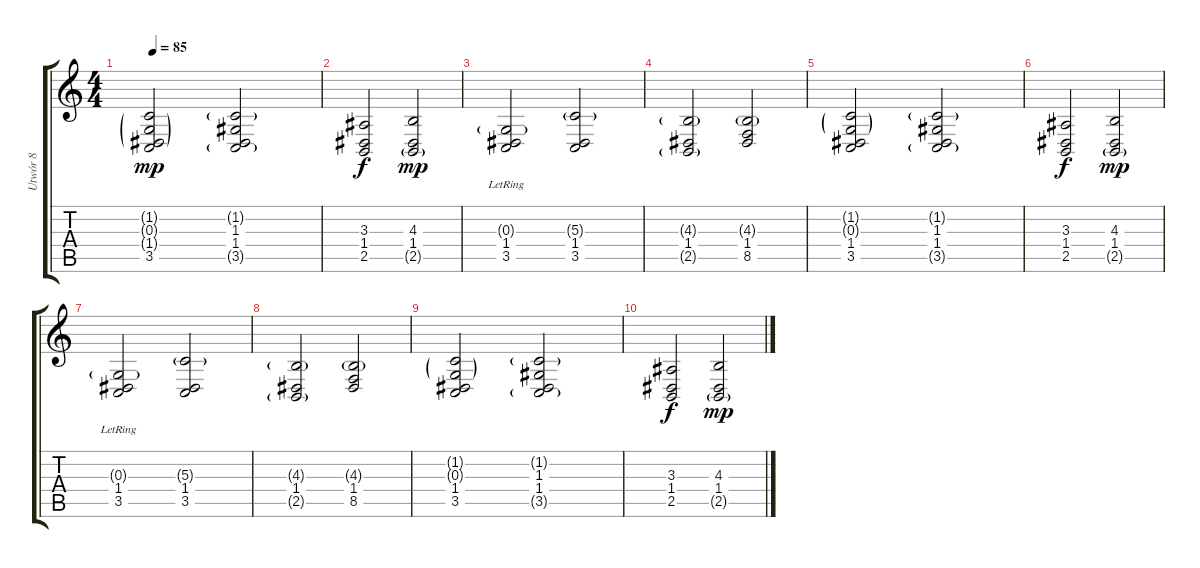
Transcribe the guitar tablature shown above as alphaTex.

\track ("Utwór 8" "Utwór 8") {instrument tuba}
\staff {score tabs}
\tuning (E4 B3 G3 D3 A2 E2) {hide}
\ts (4 4)
\tempo 85
\clef g2
\ks c
(1.2{g} 0.3{g} 1.4{g} 3.5).2{dy mp} (1.2{g} 1.3 1.4 3.5{g}).2 |
(3.3 1.4 2.5).2{dy f} (4.3 1.4 2.5{g}).2{dy mp} |
(0.3{g lr} 1.4 3.5).2 (5.3{g} 1.4 3.5).2 |
(4.3{g} 1.4 2.5{g}).2 (4.3{g} 1.4 8.5).2 |
(1.2{g} 0.3{g} 1.4 3.5).2 (1.2{g} 1.3 1.4 3.5{g}).2 |
(3.3 1.4 2.5).2{dy f} (4.3 1.4 2.5{g}).2{dy mp} |
(0.3{g lr} 1.4 3.5).2 (5.3{g} 1.4 3.5).2 |
(4.3{g} 1.4 2.5{g}).2 (4.3{g} 1.4 8.5).2 |
(1.2{g} 0.3{g} 1.4 3.5).2 (1.2{g} 1.3 1.4 3.5{g}).2 |
(3.3 1.4 2.5).2{dy f} (4.3 1.4 2.5{g}).2{dy mp}
